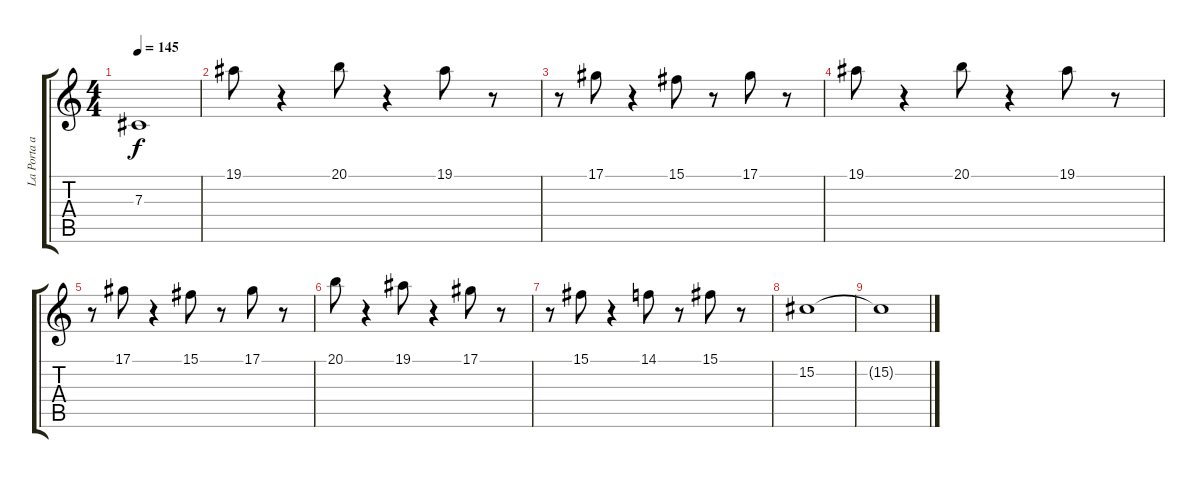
\track ("La Porta al fondo" "La Porta a") {instrument stringensemble1}
\staff {score tabs}
\tuning (Eb4 Bb3 Gb3 Db3 Ab2 Eb2) {hide}
\ts (4 4)
\tempo 145
\clef g2
\ks c
7.3{t}.1{dy f} |
19.1.8{instrument stringensemble1} r.4 20.1.8 r.4 19.1.8 r.8 |
r.8 17.1.8 r.4 15.1.8 r.8 17.1.8 r.8 |
19.1.8 r.4 20.1.8 r.4 19.1.8 r.8 |
r.8 17.1.8 r.4 15.1.8 r.8 17.1.8 r.8 |
20.1.8 r.4 19.1.8 r.4 17.1.8 r.8 |
r.8 15.1.8 r.4 14.1.8 r.8 15.1.8 r.8 |
15.2.1 |
15.2{t}.1
